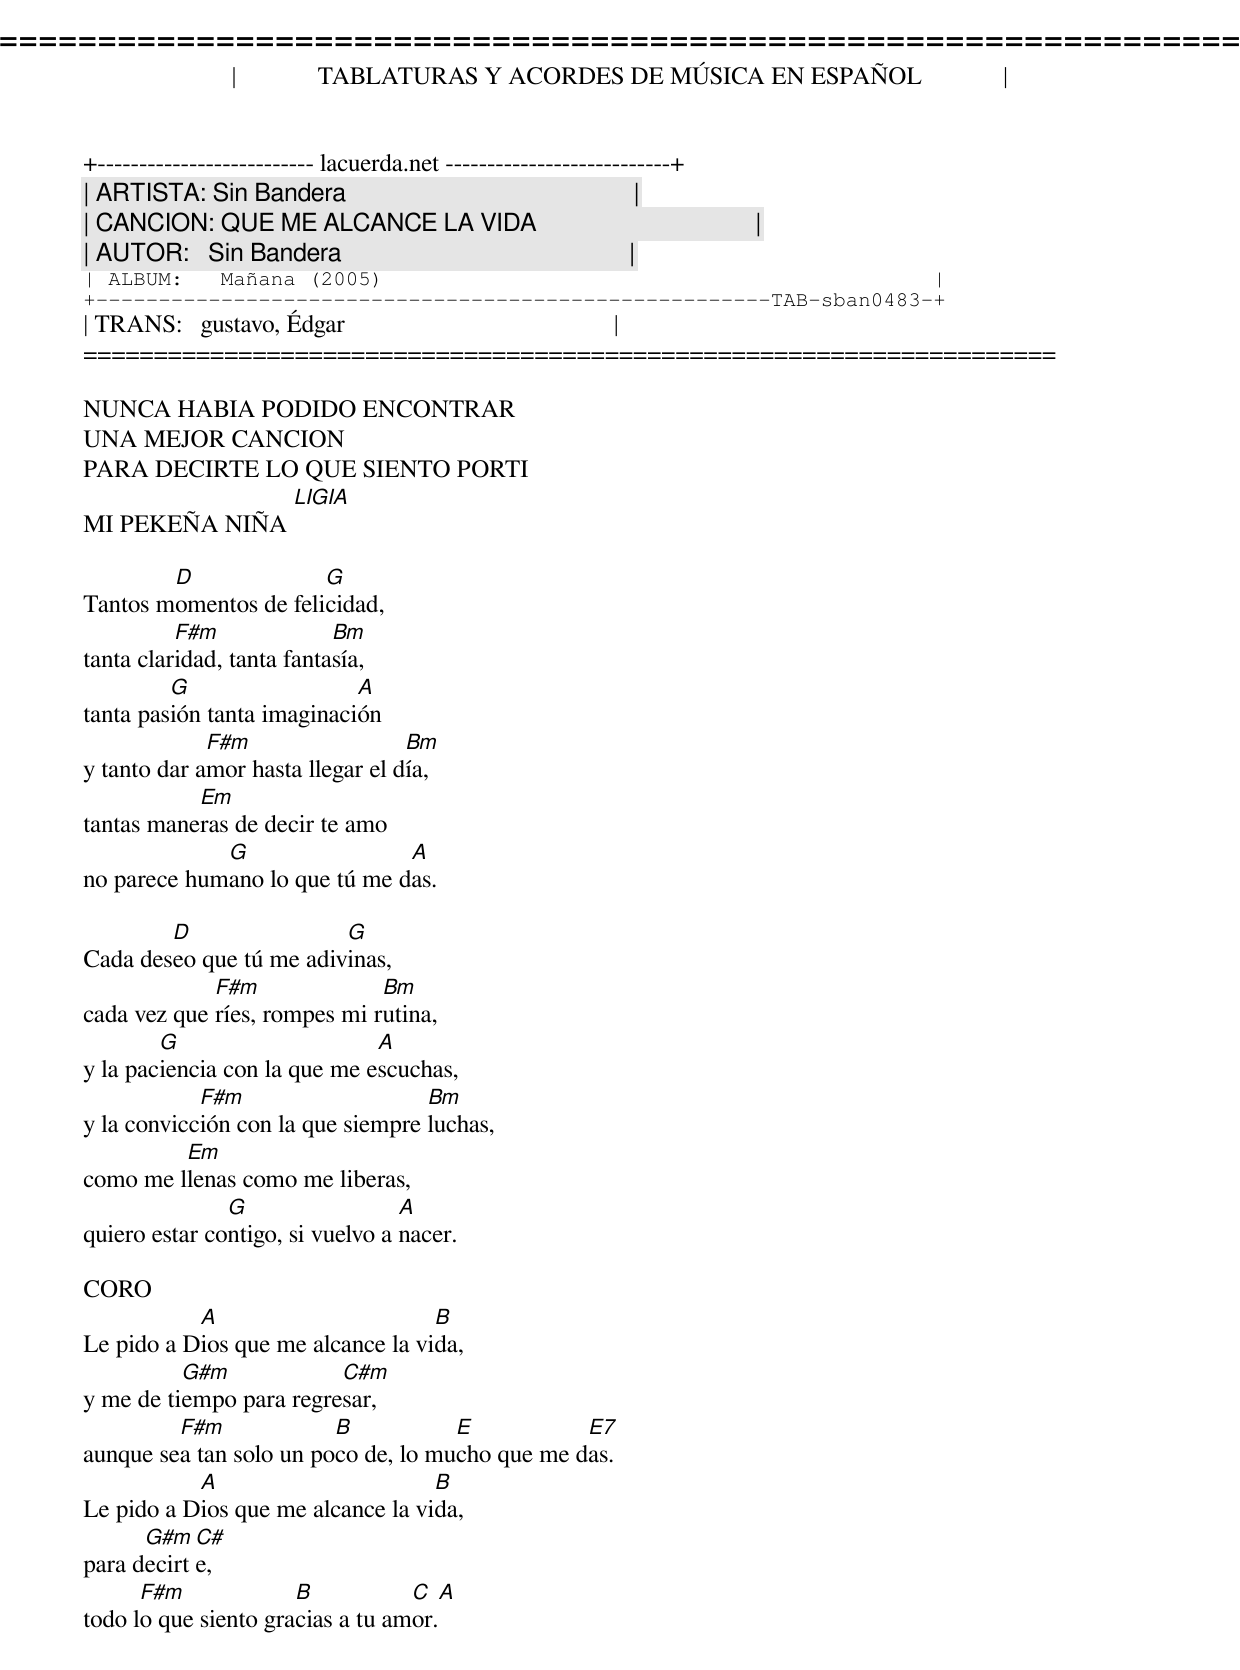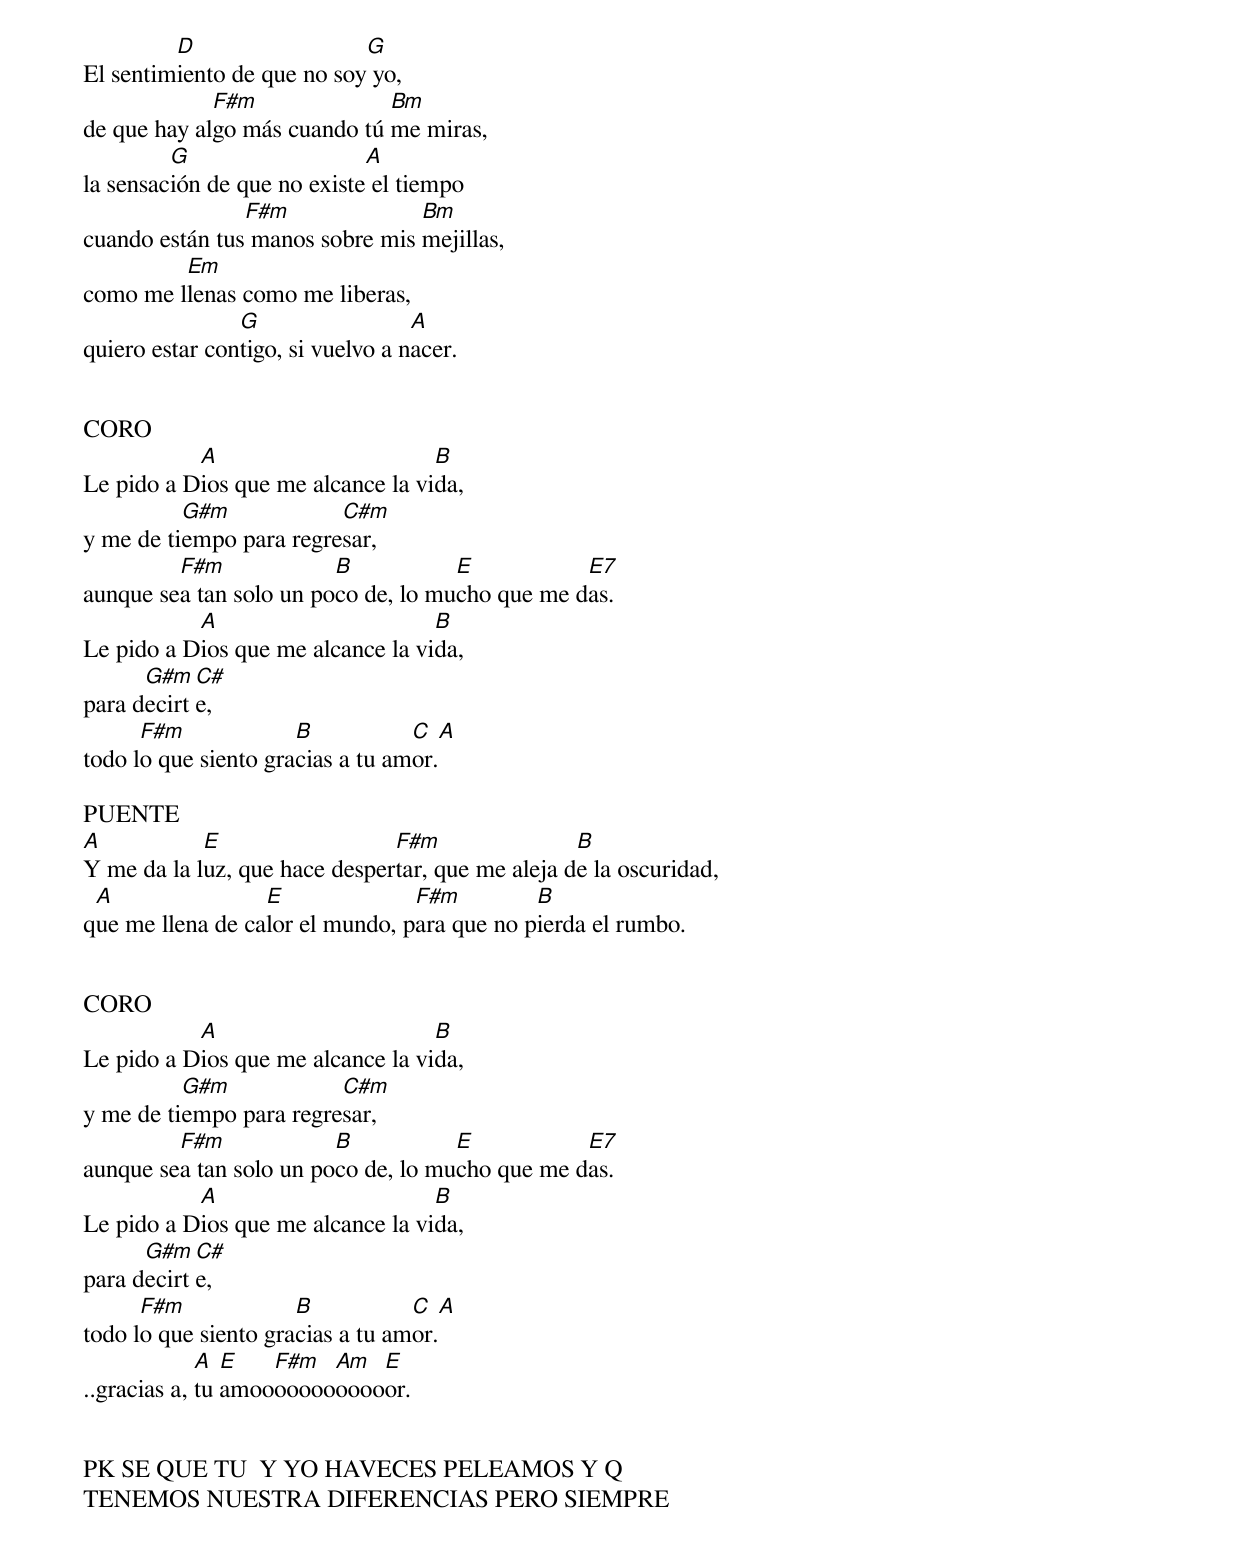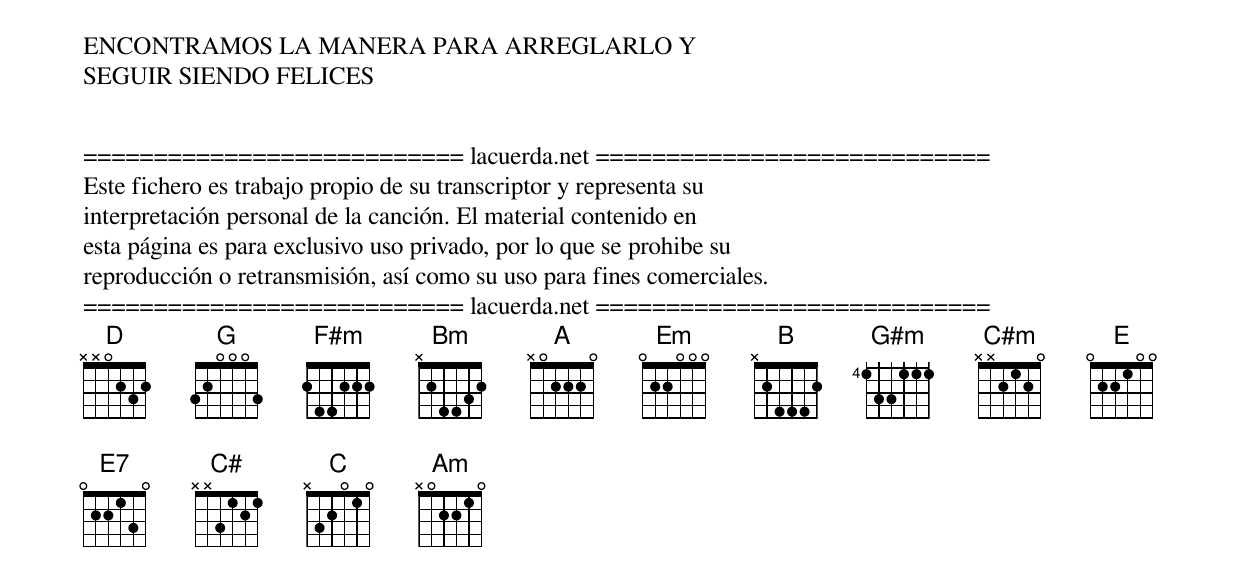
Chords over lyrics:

=====================================================================
|             TABLATURAS Y ACORDES DE MÚSICA EN ESPAÑOL             |
+-------------------------- lacuerda.net ---------------------------+
| ARTISTA: Sin Bandera                                              |
| CANCION: QUE ME ALCANCE LA VIDA                                   |
| AUTOR:   Sin Bandera                                              |
| ALBUM:   Mañana (2005)                                            |
+------------------------------------------------------TAB-sban0483-+
| TRANS:   gustavo, Édgar                                           |
=====================================================================

NUNCA HABIA PODIDO ENCONTRAR
UNA MEJOR CANCION
PARA DECIRTE LO QUE SIENTO PORTI
MI PEKEÑA NIÑA [LIGIA]

        D              G
Tantos momentos de felicidad,
          F#m              Bm
tanta claridad, tanta fantasía,
         G                  A
tanta pasión tanta imaginación
             F#m                  Bm
y tanto dar amor hasta llegar el día,
           Em
tantas maneras de decir te amo
             G                 A
no parece humano lo que tú me das.

        D                G
Cada deseo que tú me adivinas,
             F#m              Bm
cada vez que ríes, rompes mi rutina,
        G                     A
y la paciencia con la que me escuchas,
            F#m                    Bm
y la convicción con la que siempre luchas,
         Em
como me llenas como me liberas,
               G                  A
quiero estar contigo, si vuelvo a nacer.

CORO
           A                       B
Le pido a Dios que me alcance la vida,
          G#m            C#m
y me de tiempo para regresar,
         F#m             B           E           E7
aunque sea tan solo un poco de, lo mucho que me das.
           A                       B
Le pido a Dios que me alcance la vida,
      G#m  C#
para decirte,
      F#m             B           C    A
todo lo que siento gracias a tu amor.

         D                  G
El sentimiento de que no soy yo,
             F#m              Bm
de que hay algo más cuando tú me miras,
         G                   A
la sensación de que no existe el tiempo
                F#m              Bm
cuando están tus manos sobre mis mejillas,
         Em
como me llenas como me liberas,
                G                  A
quiero estar contigo, si vuelvo a nacer.


CORO
           A                       B
Le pido a Dios que me alcance la vida,
          G#m            C#m
y me de tiempo para regresar,
         F#m             B           E           E7
aunque sea tan solo un poco de, lo mucho que me das.
           A                       B
Le pido a Dios que me alcance la vida,
      G#m  C#
para decirte,
      F#m             B           C    A
todo lo que siento gracias a tu amor.

PUENTE
A           E                  F#m                B
Y me da la luz, que hace despertar, que me aleja de la oscuridad,
 A                E              F#m         B
que me llena de calor el mundo, para que no pierda el rumbo.


CORO
           A                       B
Le pido a Dios que me alcance la vida,
          G#m            C#m
y me de tiempo para regresar,
         F#m             B           E           E7
aunque sea tan solo un poco de, lo mucho que me das.
           A                       B
Le pido a Dios que me alcance la vida,
      G#m  C#
para decirte,
      F#m             B           C    A
todo lo que siento gracias a tu amor.
             A  E   F#m  Am  E
..gracias a, tu amoooooooooooor.


PK SE QUE TU  Y YO HAVECES PELEAMOS Y Q
TENEMOS NUESTRA DIFERENCIAS PERO SIEMPRE
ENCONTRAMOS LA MANERA PARA ARREGLARLO Y
SEGUIR SIENDO FELICES


=========================== lacuerda.net ============================
Este fichero es trabajo propio de su transcriptor y representa su
interpretación personal de la canción. El material contenido en
esta página es para exclusivo uso privado, por lo que se prohibe su
reproducción o retransmisión, así como su uso para fines comerciales.
=========================== lacuerda.net ============================
